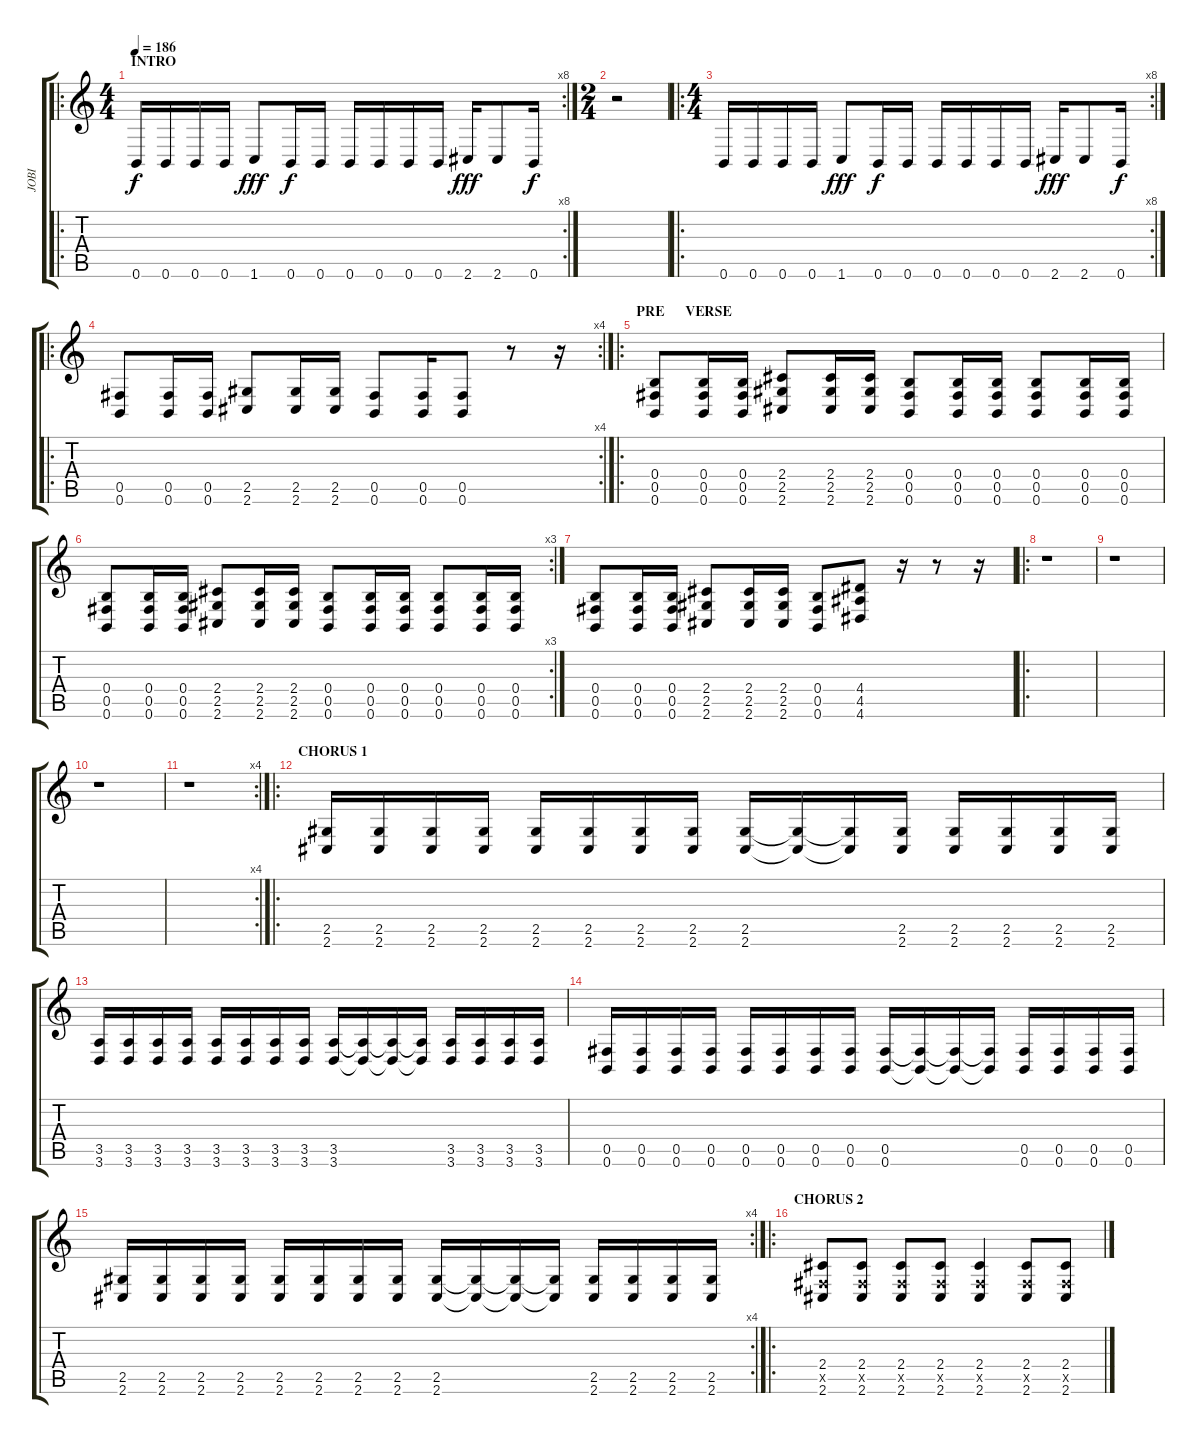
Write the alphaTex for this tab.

\track ("JOBI" "JOBI") {instrument distortionguitar}
\staff {score tabs}
\tuning (Db4 Ab3 E3 B2 Gb2 B1) {hide}
\ro
\rc 8
\ts (4 4)
\section ("" "INTRO")
\tempo 186
\clef g2
\ks c
0.6.16{dy f instrument distortionguitar} 0.6.16 0.6.16 0.6.16 1.6.8{dy fff} 0.6.16{dy f} 0.6.16 0.6.16 0.6.16 0.6.16 0.6.16 2.6.16{dy fff} 2.6.8 0.6.16{dy f} |
\ts (2 4)
r.2 |
\ro
\rc 8
\ts (4 4)
0.6.16 0.6.16 0.6.16 0.6.16 1.6.8{dy fff} 0.6.16{dy f} 0.6.16 0.6.16 0.6.16 0.6.16 0.6.16 2.6.16{dy fff} 2.6.8 0.6.16{dy f} |
\ro
\rc 4
(0.5 0.6).8 (0.5 0.6).16 (0.5 0.6).16 (2.5 2.6).8 (2.5 2.6).16 (2.5 2.6).16 (0.5 0.6).8 (0.5 0.6).16 (0.5 0.6).8 r.8 r.16 |
\ro
\section ("" "PRE      VERSE")
(0.4 0.5 0.6).8 (0.4 0.5 0.6).16 (0.4 0.5 0.6).16 (2.4 2.5 2.6).8 (2.4 2.5 2.6).16 (2.4 2.5 2.6).16 (0.4 0.5 0.6).8 (0.4 0.5 0.6).16 (0.4 0.5 0.6).16 (0.4 0.5 0.6).8 (0.4 0.5 0.6).16 (0.4 0.5 0.6).16 |
\rc 3
(0.4 0.5 0.6).8 (0.4 0.5 0.6).16 (0.4 0.5 0.6).16 (2.4 2.5 2.6).8 (2.4 2.5 2.6).16 (2.4 2.5 2.6).16 (0.4 0.5 0.6).8 (0.4 0.5 0.6).16 (0.4 0.5 0.6).16 (0.4 0.5 0.6).8 (0.4 0.5 0.6).16 (0.4 0.5 0.6).16 |
(0.4 0.5 0.6).8 (0.4 0.5 0.6).16 (0.4 0.5 0.6).16 (2.4 2.5 2.6).8 (2.4 2.5 2.6).16 (2.4 2.5 2.6).16 (0.4 0.5 0.6).8 (4.4 4.5 4.6).8 r.16 r.8 r.16 |
\ro
r.1 |
r.1 |
r.1 |
\rc 4
r.1 |
\ro
\section ("" "CHORUS 1")
(2.5 2.6).16 (2.5 2.6).16 (2.5 2.6).16 (2.5 2.6).16 (2.5 2.6).16 (2.5 2.6).16 (2.5 2.6).16 (2.5 2.6).16 (2.5 2.6).16 (2.5{t} 2.6{t}).16 (2.5{t} 2.6{t}).16 (2.5 2.6).16 (2.5 2.6).16 (2.5 2.6).16 (2.5 2.6).16 (2.5 2.6).16 |
(3.5 3.6).16 (3.5 3.6).16 (3.5 3.6).16 (3.5 3.6).16 (3.5 3.6).16 (3.5 3.6).16 (3.5 3.6).16 (3.5 3.6).16 (3.5 3.6).16 (3.5{t} 3.6{t}).16 (3.5{t} 3.6{t}).16 (3.5{t} 3.6{t}).16 (3.5 3.6).16 (3.5 3.6).16 (3.5 3.6).16 (3.5 3.6).16 |
(0.5 0.6).16 (0.5 0.6).16 (0.5 0.6).16 (0.5 0.6).16 (0.5 0.6).16 (0.5 0.6).16 (0.5 0.6).16 (0.5 0.6).16 (0.5 0.6).16 (0.5{t} 0.6{t}).16 (0.5{t} 0.6{t}).16 (0.5{t} 0.6{t}).16 (0.5 0.6).16 (0.5 0.6).16 (0.5 0.6).16 (0.5 0.6).16 |
\rc 4
(2.5 2.6).16 (2.5 2.6).16 (2.5 2.6).16 (2.5 2.6).16 (2.5 2.6).16 (2.5 2.6).16 (2.5 2.6).16 (2.5 2.6).16 (2.5 2.6).16 (2.5{t} 2.6{t}).16 (2.5{t} 2.6{t}).16 (2.5{t} 2.6{t}).16 (2.5 2.6).16 (2.5 2.6).16 (2.5 2.6).16 (2.5 2.6).16 |
\ro
\section ("" "CHORUS 2")
(2.4 0.5{x} 2.6).8 (2.4 0.5{x} 2.6).8 (2.4 0.5{x} 2.6).8 (2.4 0.5{x} 2.6).8 (2.4 0.5{x} 2.6).4 (2.4 0.5{x} 2.6).8 (2.4 0.5{x} 2.6).8
